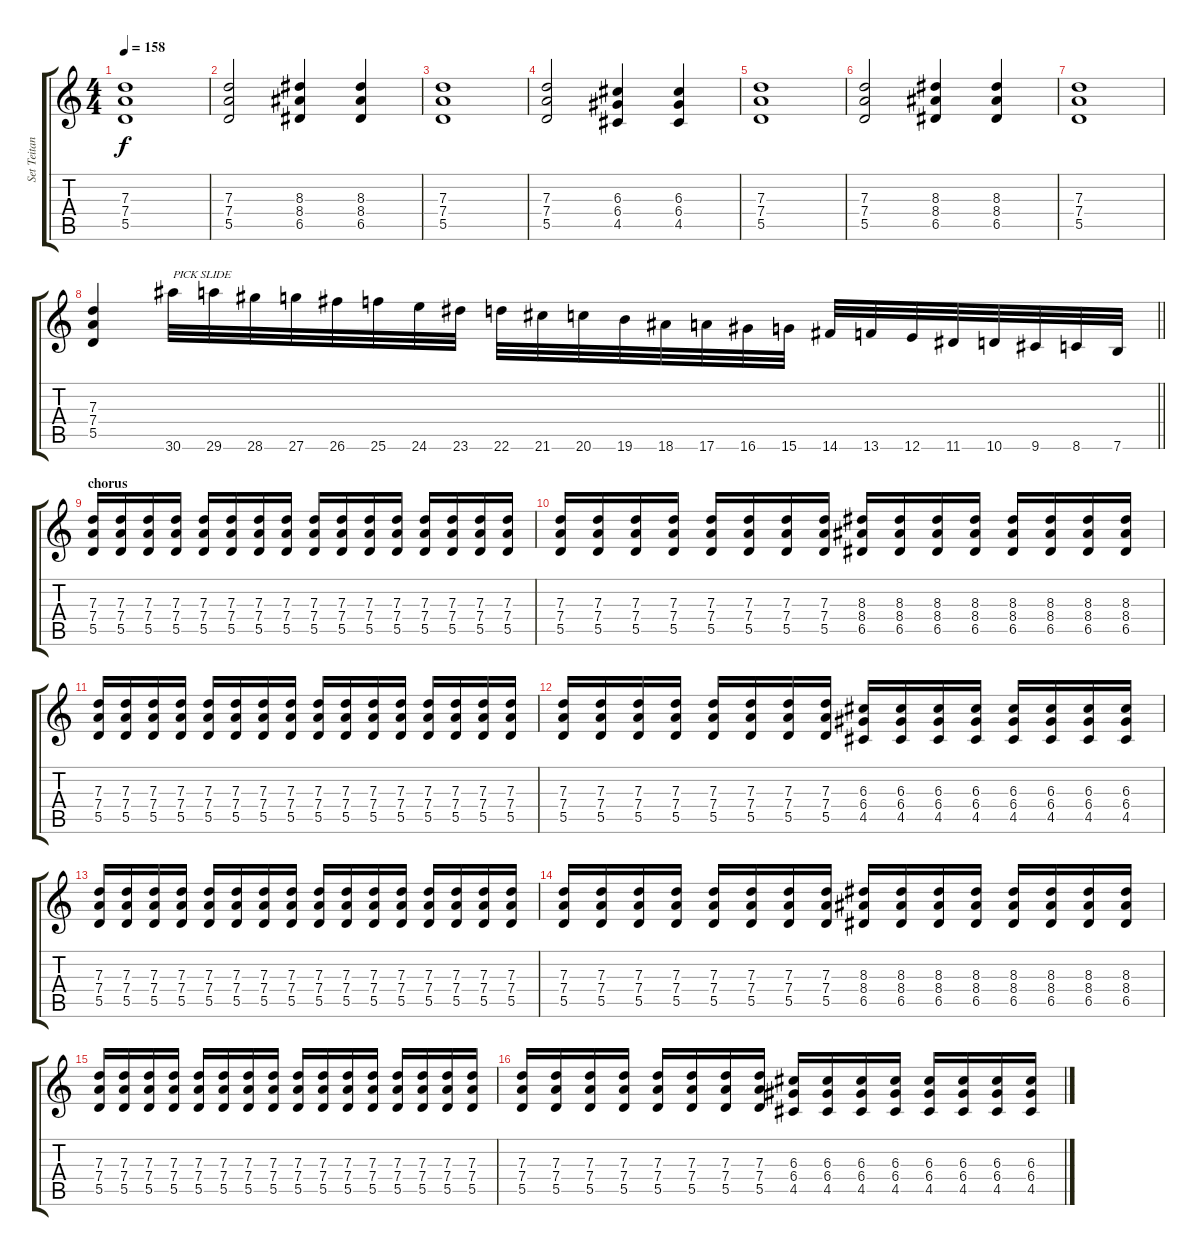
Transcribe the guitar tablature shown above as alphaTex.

\track ("Set Teitan" "Set Teitan") {instrument distortionguitar}
\staff {score tabs}
\tuning (E4 B3 G3 D3 A2 E2) {hide}
\ts (4 4)
\tempo 158
\clef g2
\ks c
(7.3 7.4 5.5).1{dy f} |
(7.3 7.4 5.5).2 (8.3 8.4 6.5).4 (8.3 8.4 6.5).4 |
(7.3 7.4 5.5).1 |
(7.3 7.4 5.5).2 (6.3 6.4 4.5).4 (6.3 6.4 4.5).4 |
(7.3 7.4 5.5).1 |
(7.3 7.4 5.5).2 (8.3 8.4 6.5).4 (8.3 8.4 6.5).4 |
(7.3 7.4 5.5).1 |
\barLineRight lightlight
(7.3 7.4 5.5).4 30.6.32{txt "PICK SLIDE"} 29.6.32 28.6.32 27.6.32 26.6.32 25.6.32 24.6.32 23.6.32 22.6.32 21.6.32 20.6.32 19.6.32 18.6.32 17.6.32 16.6.32 15.6.32 14.6.32 13.6.32 12.6.32 11.6.32 10.6.32 9.6.32 8.6.32 7.6.32 |
\section ("" "chorus")
(7.3 7.4 5.5).16 (7.3 7.4 5.5).16 (7.3 7.4 5.5).16 (7.3 7.4 5.5).16 (7.3 7.4 5.5).16 (7.3 7.4 5.5).16 (7.3 7.4 5.5).16 (7.3 7.4 5.5).16 (7.3 7.4 5.5).16 (7.3 7.4 5.5).16 (7.3 7.4 5.5).16 (7.3 7.4 5.5).16 (7.3 7.4 5.5).16 (7.3 7.4 5.5).16 (7.3 7.4 5.5).16 (7.3 7.4 5.5).16 |
(7.3 7.4 5.5).16 (7.3 7.4 5.5).16 (7.3 7.4 5.5).16 (7.3 7.4 5.5).16 (7.3 7.4 5.5).16 (7.3 7.4 5.5).16 (7.3 7.4 5.5).16 (7.3 7.4 5.5).16 (8.3 8.4 6.5).16 (8.3 8.4 6.5).16 (8.3 8.4 6.5).16 (8.3 8.4 6.5).16 (8.3 8.4 6.5).16 (8.3 8.4 6.5).16 (8.3 8.4 6.5).16 (8.3 8.4 6.5).16 |
(7.3 7.4 5.5).16 (7.3 7.4 5.5).16 (7.3 7.4 5.5).16 (7.3 7.4 5.5).16 (7.3 7.4 5.5).16 (7.3 7.4 5.5).16 (7.3 7.4 5.5).16 (7.3 7.4 5.5).16 (7.3 7.4 5.5).16 (7.3 7.4 5.5).16 (7.3 7.4 5.5).16 (7.3 7.4 5.5).16 (7.3 7.4 5.5).16 (7.3 7.4 5.5).16 (7.3 7.4 5.5).16 (7.3 7.4 5.5).16 |
(7.3 7.4 5.5).16 (7.3 7.4 5.5).16 (7.3 7.4 5.5).16 (7.3 7.4 5.5).16 (7.3 7.4 5.5).16 (7.3 7.4 5.5).16 (7.3 7.4 5.5).16 (7.3 7.4 5.5).16 (6.3 6.4 4.5).16 (6.3 6.4 4.5).16 (6.3 6.4 4.5).16 (6.3 6.4 4.5).16 (6.3 6.4 4.5).16 (6.3 6.4 4.5).16 (6.3 6.4 4.5).16 (6.3 6.4 4.5).16 |
(7.3 7.4 5.5).16 (7.3 7.4 5.5).16 (7.3 7.4 5.5).16 (7.3 7.4 5.5).16 (7.3 7.4 5.5).16 (7.3 7.4 5.5).16 (7.3 7.4 5.5).16 (7.3 7.4 5.5).16 (7.3 7.4 5.5).16 (7.3 7.4 5.5).16 (7.3 7.4 5.5).16 (7.3 7.4 5.5).16 (7.3 7.4 5.5).16 (7.3 7.4 5.5).16 (7.3 7.4 5.5).16 (7.3 7.4 5.5).16 |
(7.3 7.4 5.5).16 (7.3 7.4 5.5).16 (7.3 7.4 5.5).16 (7.3 7.4 5.5).16 (7.3 7.4 5.5).16 (7.3 7.4 5.5).16 (7.3 7.4 5.5).16 (7.3 7.4 5.5).16 (8.3 8.4 6.5).16 (8.3 8.4 6.5).16 (8.3 8.4 6.5).16 (8.3 8.4 6.5).16 (8.3 8.4 6.5).16 (8.3 8.4 6.5).16 (8.3 8.4 6.5).16 (8.3 8.4 6.5).16 |
(7.3 7.4 5.5).16 (7.3 7.4 5.5).16 (7.3 7.4 5.5).16 (7.3 7.4 5.5).16 (7.3 7.4 5.5).16 (7.3 7.4 5.5).16 (7.3 7.4 5.5).16 (7.3 7.4 5.5).16 (7.3 7.4 5.5).16 (7.3 7.4 5.5).16 (7.3 7.4 5.5).16 (7.3 7.4 5.5).16 (7.3 7.4 5.5).16 (7.3 7.4 5.5).16 (7.3 7.4 5.5).16 (7.3 7.4 5.5).16 |
(7.3 7.4 5.5).16 (7.3 7.4 5.5).16 (7.3 7.4 5.5).16 (7.3 7.4 5.5).16 (7.3 7.4 5.5).16 (7.3 7.4 5.5).16 (7.3 7.4 5.5).16 (7.3 7.4 5.5).16 (6.3 6.4 4.5).16 (6.3 6.4 4.5).16 (6.3 6.4 4.5).16 (6.3 6.4 4.5).16 (6.3 6.4 4.5).16 (6.3 6.4 4.5).16 (6.3 6.4 4.5).16 (6.3 6.4 4.5).16
